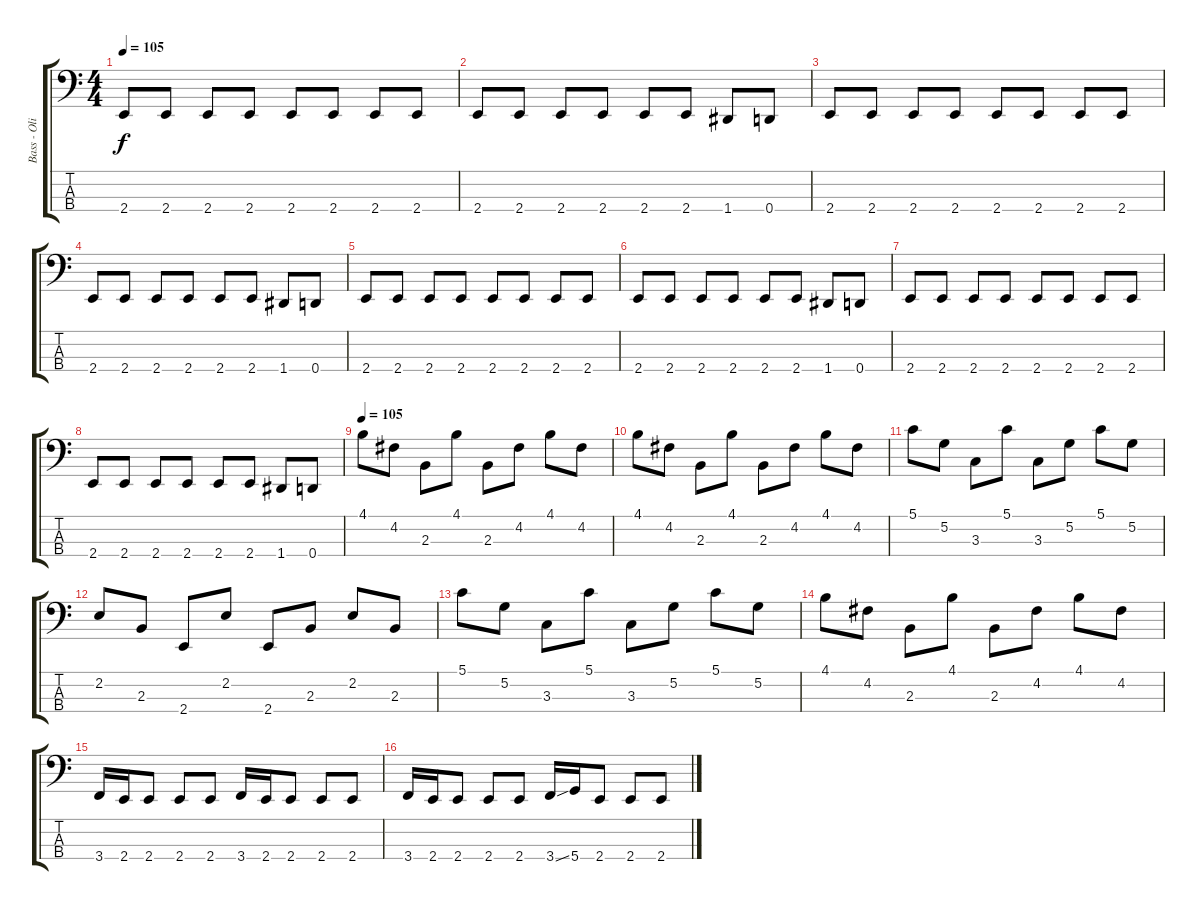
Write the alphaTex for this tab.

\track ("Bass - Oliver Riedel" "Bass - Oli") {instrument electricbassfinger}
\staff {score tabs}
\tuning (G2 D2 A1 D1) {hide}
\ts (4 4)
\tempo 105
\clef f4
\ks c
2.4.8{dy f} 2.4.8 2.4.8 2.4.8 2.4.8 2.4.8 2.4.8 2.4.8 |
2.4.8 2.4.8 2.4.8 2.4.8 2.4.8 2.4.8 1.4.8 0.4.8 |
2.4.8 2.4.8 2.4.8 2.4.8 2.4.8 2.4.8 2.4.8 2.4.8 |
2.4.8 2.4.8 2.4.8 2.4.8 2.4.8 2.4.8 1.4.8 0.4.8 |
2.4.8 2.4.8 2.4.8 2.4.8 2.4.8 2.4.8 2.4.8 2.4.8 |
2.4.8 2.4.8 2.4.8 2.4.8 2.4.8 2.4.8 1.4.8 0.4.8 |
2.4.8 2.4.8 2.4.8 2.4.8 2.4.8 2.4.8 2.4.8 2.4.8 |
2.4.8 2.4.8 2.4.8 2.4.8 2.4.8 2.4.8 1.4.8 0.4.8 |
\tempo 105
4.1.8 4.2.8 2.3.8 4.1.8 2.3.8 4.2.8 4.1.8 4.2.8 |
4.1.8 4.2.8 2.3.8 4.1.8 2.3.8 4.2.8 4.1.8 4.2.8 |
5.1.8 5.2.8 3.3.8 5.1.8 3.3.8 5.2.8 5.1.8 5.2.8 |
2.2.8 2.3.8 2.4.8 2.2.8 2.4.8 2.3.8 2.2.8 2.3.8 |
5.1.8 5.2.8 3.3.8 5.1.8 3.3.8 5.2.8 5.1.8 5.2.8 |
4.1.8 4.2.8 2.3.8 4.1.8 2.3.8 4.2.8 4.1.8 4.2.8 |
3.4.16 2.4.16 2.4.8 2.4.8 2.4.8 3.4.16 2.4.16 2.4.8 2.4.8 2.4.8 |
3.4.16 2.4.16 2.4.8 2.4.8 2.4.8 3.4{ss}.16 5.4.16 2.4.8 2.4.8 2.4.8
